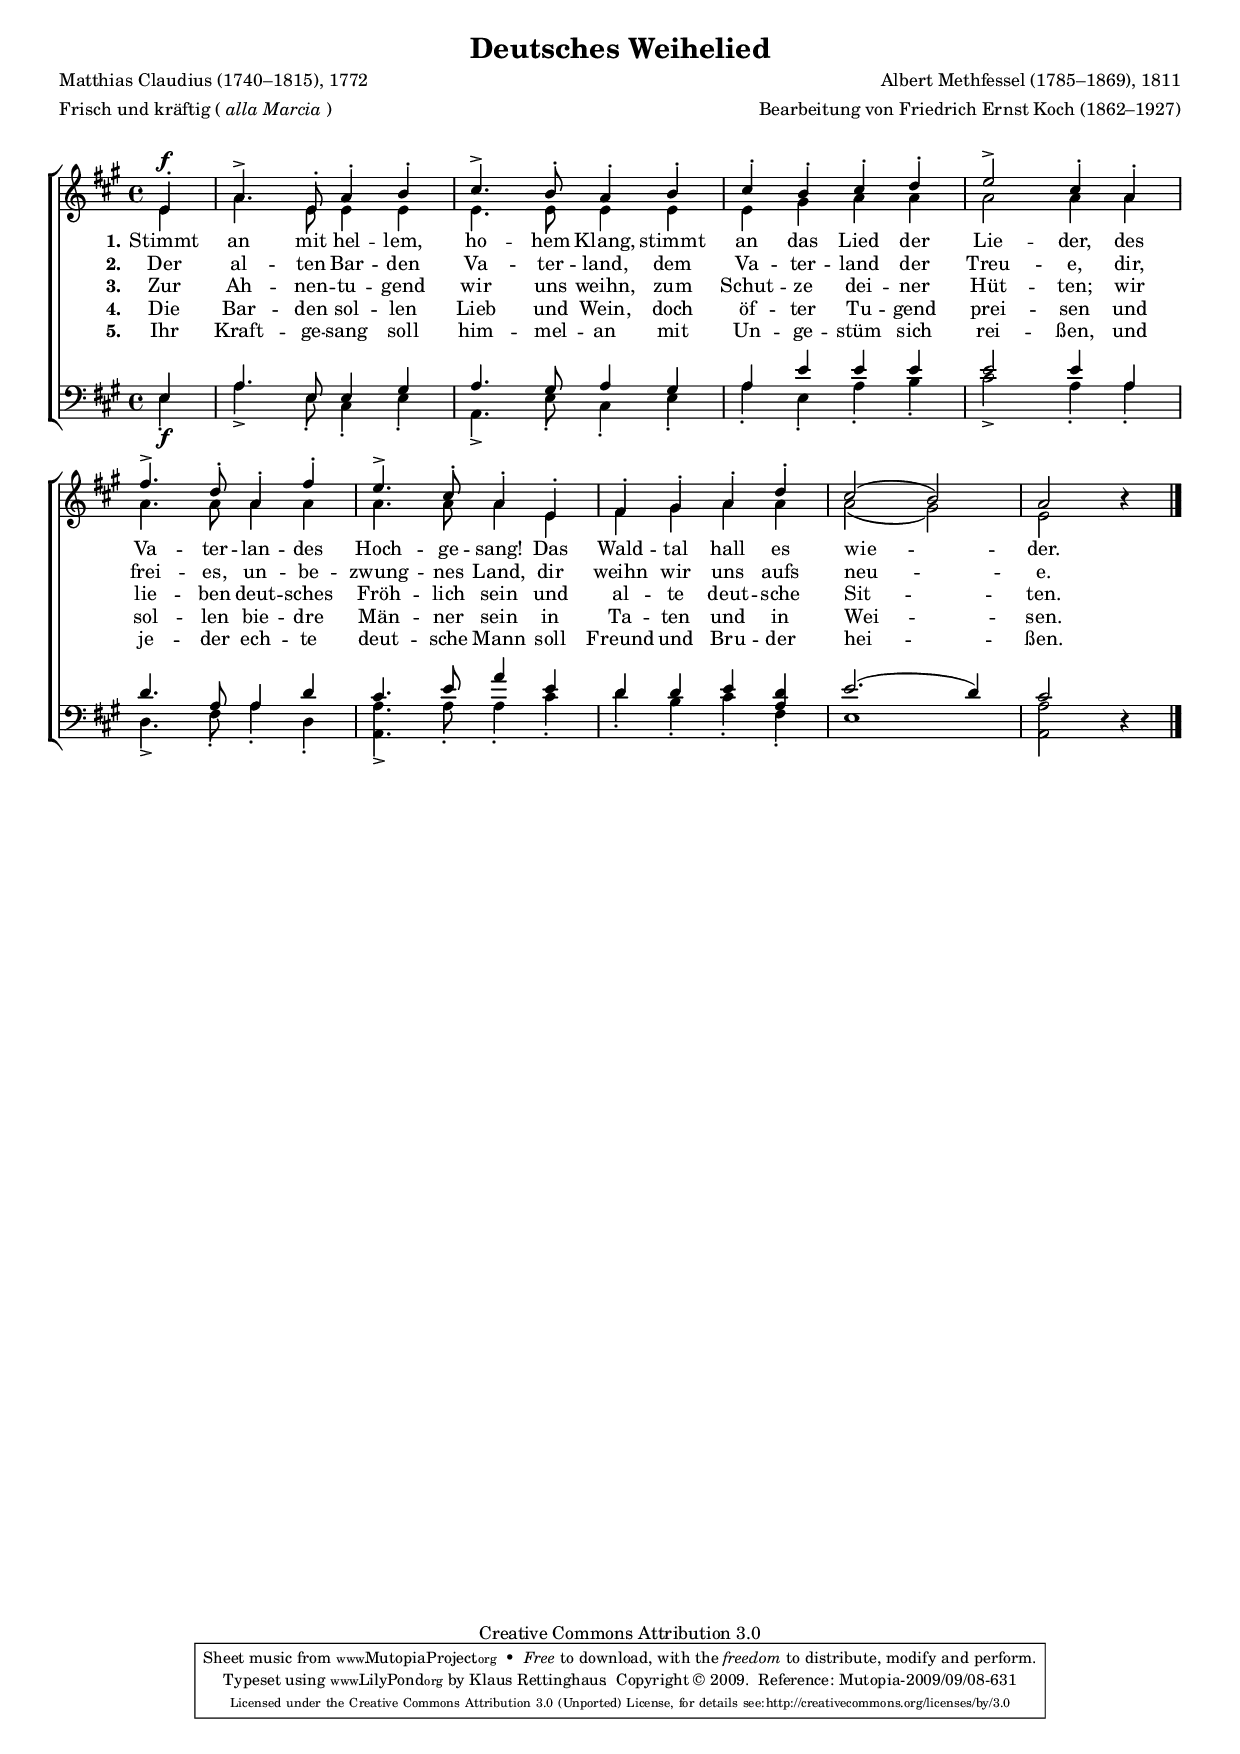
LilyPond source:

#(set-global-staff-size 15.5) 
#(ly:set-option 'point-and-click #f) 

\version "2.12" 

global = { \key a \major \time 4/4 \tempo 4=126 } 

SDeutschesWeihelied = \relative a' { 
\revert Rest #'direction 
\partial 4 
e4-.\f a4.-> e8-. a4-. b-. cis4.-> b8-. a4-. 
b4-. cis-. b-. cis-. d-. e2-> cis4-. 
a4-. fis'4.-> d8-. a4-. fis'4-. e4.-> cis8-. a4-. 
e4-. fis-. gis-. a-. d-. cis2( b) a r4 
\bar "|." 
} 

ADeutschesWeihelied = \relative a' { 
\partial 4 
e4 a4. e8 e4 e e4. e8 e4 
e4 e gis a a a2 a4 
a4 a4. a8 a4 a4 a4. a8 a4 
e4 fis gis a a a2( gis) e s4 
\bar "|." 
} 

TDeutschesWeihelied = \relative a { 
\revert Rest #'direction 
\partial 4 
e4 a4. e8 e4 gis a4. gis8 a4 
gis4 a e' e e e2 e4 
a,4 d4. a8 a4 d4 cis4. e8 a4 
e4 d d e <<d a>> e'2.( d4) cis2 r4 
\bar "|." 
} 

BDeutschesWeihelied = \relative a { 
\partial 4 
e4-.\f a4.-> e8-. cis4-. e-. a,4.-> e'8-. cis4-. 
e4-. a-. e-. a-. b-. cis2-> a4-. 
a4-. d,4.-> fis8-. a4-. d,4-. <<a4.-> a'4.>> a8-. a4-. 
cis-. d-. b-. cis-. fis,-. e1 <<a2 a,>> s4 
\bar "|." 
} 


LDeutschesWeiheliedA = \lyricmode { 
\set stanza = "1." 
Stimmt an mit hel -- lem, ho -- hem Klang, 
stimmt an das Lied der Lie -- der, 
des Va -- ter -- lan -- des Hoch -- ge -- sang! 
Das Wald -- tal hall es wie -- der. 
} 

LDeutschesWeiheliedB = \lyricmode { 
\set stanza = "2." 
Der al -- ten Bar -- den Va -- ter -- land, 
dem Va -- ter -- land der Treu -- e, 
dir, frei -- es, un -- be -- zwung -- nes Land, 
dir weihn wir uns aufs neu -- e. 
} 

LDeutschesWeiheliedC = \lyricmode { 
\set stanza = "3." 
Zur Ah -- nen -- tu -- gend wir uns weihn, 
zum Schut -- ze dei -- ner Hüt -- ten; 
wir lie -- ben deut -- sches Fröh -- lich sein 
und al -- te deut -- sche Sit -- ten. 
} 

LDeutschesWeiheliedD = \lyricmode { 
\set stanza = "4." 
Die Bar -- den sol -- len Lieb und Wein, 
doch öf -- ter Tu -- gend prei -- sen 
und sol -- len bie -- dre Män -- ner sein 
in Ta -- ten und in Wei -- sen. 
} 

LDeutschesWeiheliedE = \lyricmode { 
\set stanza = "5." 
Ihr Kraft -- ge -- sang soll him -- mel -- an 
mit Un -- ge -- stüm sich rei -- ßen, 
und je -- der ech -- te deut -- sche Mann 
soll Freund und Bru -- der hei -- ßen. 
} 

%--------------------

\header { 
kaisernumber = "148" 
comment = "" 
footnote = "" 
 
title = "Deutsches Weihelied" 
subtitle = "" 
composer = "Albert Methfessel (1785–1869), 1811" 
opus = "" 
meter = \markup {Frisch und kräftig (\italic {alla Marcia})} 
arranger = "Bearbeitung von Friedrich Ernst Koch (1862–1927)" 
poet = "Matthias Claudius (1740–1815), 1772" 
 
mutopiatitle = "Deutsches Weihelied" 
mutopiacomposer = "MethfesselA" 
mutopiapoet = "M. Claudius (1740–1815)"
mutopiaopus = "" 
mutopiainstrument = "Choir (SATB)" 
date = "1811" 
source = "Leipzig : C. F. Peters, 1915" 
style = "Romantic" 
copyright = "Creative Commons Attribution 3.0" 
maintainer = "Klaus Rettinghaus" 
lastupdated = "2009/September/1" 
 
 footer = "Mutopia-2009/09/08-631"
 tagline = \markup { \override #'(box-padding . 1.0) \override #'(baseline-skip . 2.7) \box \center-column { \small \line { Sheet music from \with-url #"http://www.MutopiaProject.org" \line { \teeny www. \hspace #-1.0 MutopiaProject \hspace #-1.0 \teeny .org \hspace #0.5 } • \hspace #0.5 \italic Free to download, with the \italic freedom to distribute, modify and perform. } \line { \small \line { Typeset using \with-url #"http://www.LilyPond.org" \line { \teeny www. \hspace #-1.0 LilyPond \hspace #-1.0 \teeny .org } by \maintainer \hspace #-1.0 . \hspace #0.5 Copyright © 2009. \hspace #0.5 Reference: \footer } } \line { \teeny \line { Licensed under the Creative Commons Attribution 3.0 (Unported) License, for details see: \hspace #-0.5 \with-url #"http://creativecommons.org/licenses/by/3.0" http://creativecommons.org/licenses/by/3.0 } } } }
} 

\score {
{
\context ChoirStaff 
	<< 
	\context Staff = women 
	<< 
	\set Staff.midiInstrument = "voice oohs" 
			\clef "G" 
			\context Voice = Sopran { \voiceOne 
				<< 
				\autoBeamOff 
				\dynamicUp 
				{ \global \SDeutschesWeihelied } 
				>> } 
			\context Voice = Alt { \voiceTwo 
 				<< 
				\autoBeamOff 
				\dynamicDown 
				{ \global \ADeutschesWeihelied } 
				>> } 
			>> 
	\context Lyrics = verseone 
	\context Lyrics = versetwo 
	\context Lyrics = versethree 
	\context Lyrics = versefour 
	\context Lyrics = versefive 
	\context Staff = men 
	<< 
	\set Staff.midiInstrument = "voice oohs" 
			\clef "F" 
			\context Voice = Tenor { \voiceOne 
				<< 
				\autoBeamOff 
				\dynamicUp 
				{ \global \TDeutschesWeihelied } 
				>> } 
			\context Voice = Bass { \voiceTwo 
				<< 
				\autoBeamOff 
				\dynamicDown 
				{ \global \BDeutschesWeihelied } 
				>> } 
		>> 
	\context Lyrics = verseone \lyricsto Sopran \LDeutschesWeiheliedA 
	\context Lyrics = versetwo \lyricsto Sopran \LDeutschesWeiheliedB 
	\context Lyrics = versethree \lyricsto Sopran \LDeutschesWeiheliedC 
	\context Lyrics = versefour \lyricsto Sopran \LDeutschesWeiheliedD 
	\context Lyrics = versefive \lyricsto Sopran \LDeutschesWeiheliedE 
	>>
}

\layout {
indent = 0.0\cm
\context {\Score 
\remove "Bar_number_engraver"
\override MetronomeMark #'transparent = ##t 
\override DynamicTextSpanner #'dash-period = #-1.0 
}
\context {\Staff 
\override VerticalAxisGroup #'minimum-Y-extent = #'(-1 . 1) 
}
}

\midi {
\context { \Voice 
\remove "Dynamic_performer" 
}
}

}
